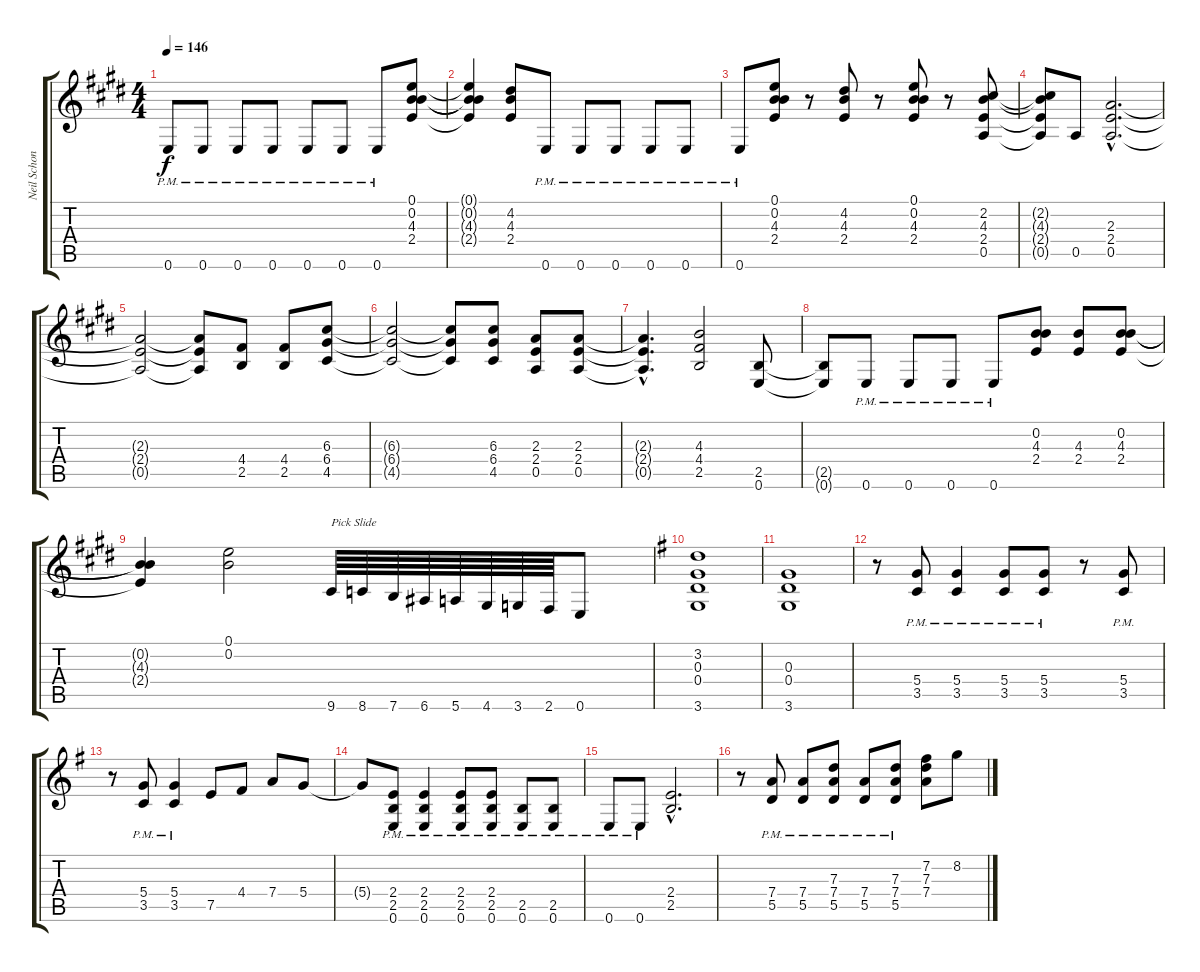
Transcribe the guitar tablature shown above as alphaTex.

\track ("Neil Schon" "Neil Schon") {instrument distortionguitar}
\staff {score tabs}
\tuning (E4 B3 G3 D3 A2 E2) {hide}
\ts (4 4)
\tempo 146
\clef g2
\ks e
0.6{pm}.8{dy f} 0.6{pm}.8 0.6{pm}.8 0.6{pm}.8 0.6{pm}.8 0.6{pm}.8 0.6{pm}.8 (0.1 0.2 4.3 2.4).8 |
(0.1{t} 0.2{t} 4.3{t} 2.4{t}).4 (4.2 4.3 2.4).8 0.6{pm}.8 0.6{pm}.8 0.6{pm}.8 0.6{pm}.8 0.6{pm}.8 |
0.6{pm}.8 (0.1 0.2 4.3 2.4).8 r.8 (4.2 4.3 2.4).8 r.8 (0.1 0.2 4.3 2.4).8 r.8 (2.2 4.3 2.4 0.5).8 |
(2.2{t} 4.3{t} 2.4{t} 0.5{t}).8 0.5.8 (2.3{hac} 2.4{hac} 0.5{hac}).2{d} |
(2.3{t} 2.4{t} 0.5{t}).2 (2.3{t} 2.4{t} 0.5{t}).8 (4.4 2.5).8 (4.4 2.5).8 (6.3 6.4 4.5).8 |
(6.3{t} 6.4{t} 4.5{t}).2 (6.3{t} 6.4{t} 4.5{t}).8 (6.3 6.4 4.5).8 (2.3 2.4 0.5).8 (2.3 2.4 0.5).8 |
(2.3{hac t} 2.4{hac t} 0.5{hac t}).4{d} (4.3 4.4 2.5).2 (2.5 0.6).8 |
(2.5{t} 0.6{t}).8 0.6{pm}.8 0.6{pm}.8 0.6{pm}.8 0.6{pm}.8 (0.2 4.3 2.4).8 (4.3 2.4).8 (0.2 4.3 2.4).8 |
(0.2{t} 4.3{t} 2.4{t}).4 (0.1 0.2).2 9.6.64{txt "Pick Slide" instrument guitarfretnoise} 8.6.64 7.6.64 6.6.64 5.6.64 4.6.64 3.6.64 2.6.64 0.6.8{instrument distortionguitar} |
\ks g
(3.2 0.3 0.4 3.6).1{instrument distortionguitar} |
(0.3 0.4 3.6).1 |
r.8 (5.4{pm} 3.5{pm}).8 (5.4{pm} 3.5{pm}).4 (5.4{pm} 3.5{pm}).8 (5.4{pm} 3.5{pm}).8 r.8 (5.4{pm} 3.5{pm}).8 |
r.8 (5.4{pm} 3.5{pm}).8 (5.4{pm} 3.5{pm}).4 7.5.8 4.4.8 7.4.8 5.4.8 |
5.4{t}.8 (2.4{pm} 2.5{pm} 0.6{pm}).8 (2.4{pm} 2.5{pm} 0.6{pm}).4 (2.4{pm} 2.5{pm} 0.6{pm}).8 (2.4{pm} 2.5{pm} 0.6{pm}).8 (2.5{pm} 0.6{pm}).8 (2.5{pm} 0.6{pm}).8 |
0.6{pm}.8 0.6{pm}.8 (2.4{hac} 2.5{hac}).2{d} |
r.8 (7.4{pm} 5.5{pm}).8 (7.4{pm} 5.5{pm}).8 (7.3{pm} 7.4{pm} 5.5{pm}).8 (7.4{pm} 5.5{pm}).8 (7.3{pm} 7.4{pm} 5.5{pm}).8 (7.2 7.3 7.4).8 8.2.8
